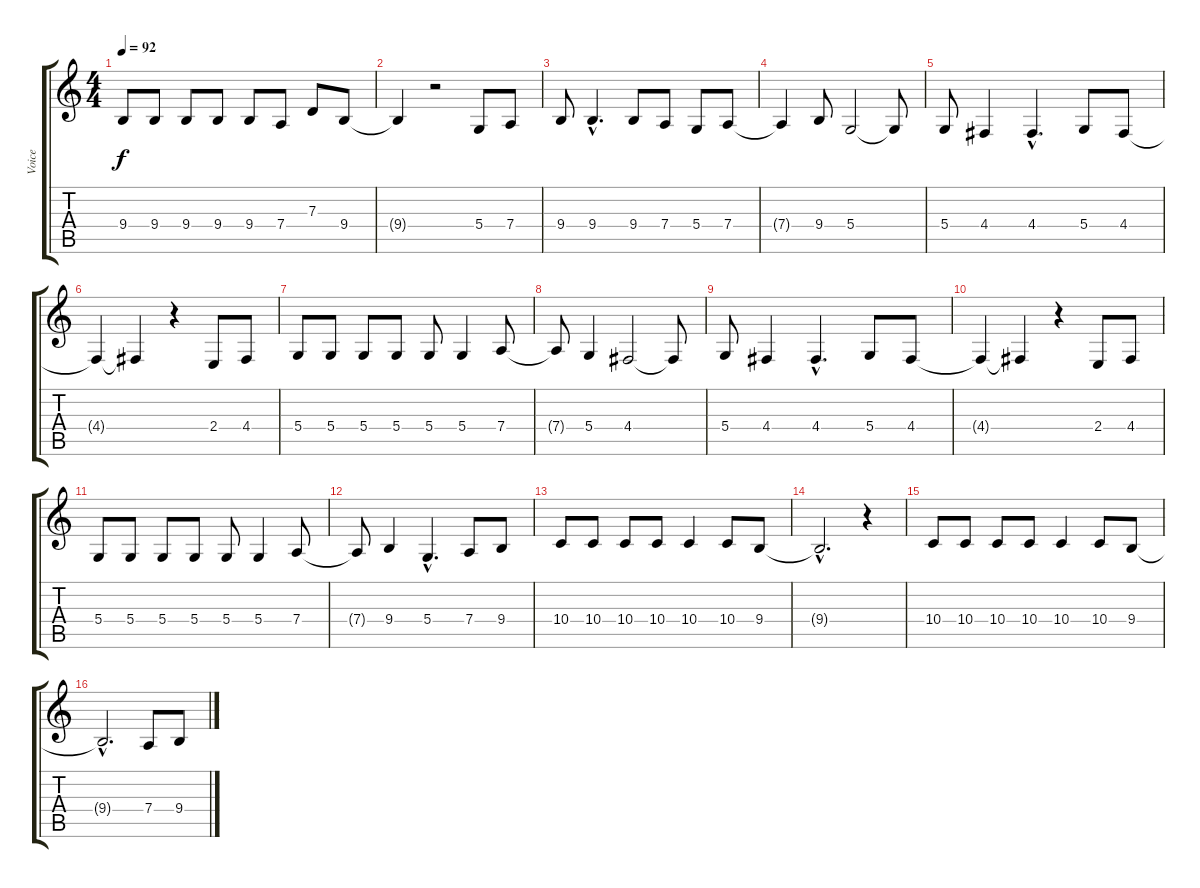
\track ("Voice" "Voice") {instrument cello}
\staff {score tabs}
\tuning (E4 B3 G3 D3 A2 E2) {hide}
\ts (4 4)
\tempo 92
\clef g2
\ks c
9.4.8{dy f} 9.4.8 9.4.8 9.4.8 9.4.8 7.4.8 7.3.8 9.4.8 |
9.4{t}.4 r.2 5.4.8 7.4.8 |
9.4.8 9.4{hac}.4{d} 9.4.8 7.4.8 5.4.8 7.4.8 |
7.4{t}.4 9.4.8 5.4.2 5.4{t}.8 |
5.4.8 4.4.4 4.4{hac}.4{d} 5.4.8 4.4.8 |
4.4{t}.4 4.4{t}.4 r.4 2.4.8 4.4.8 |
5.4.8 5.4.8 5.4.8 5.4.8 5.4.8 5.4.4 7.4.8 |
7.4{t}.8 5.4.4 4.4.2 4.4{t}.8 |
5.4.8 4.4.4 4.4{hac}.4{d} 5.4.8 4.4.8 |
4.4{t}.4 4.4{t}.4 r.4 2.4.8 4.4.8 |
5.4.8 5.4.8 5.4.8 5.4.8 5.4.8 5.4.4 7.4.8 |
7.4{t}.8 9.4.4 5.4{hac}.4{d} 7.4.8 9.4.8 |
10.4.8 10.4.8 10.4.8 10.4.8 10.4.4 10.4.8 9.4.8 |
9.4{hac t}.2{d} r.4 |
10.4.8 10.4.8 10.4.8 10.4.8 10.4.4 10.4.8 9.4.8 |
9.4{hac t}.2{d} 7.4.8 9.4.8
